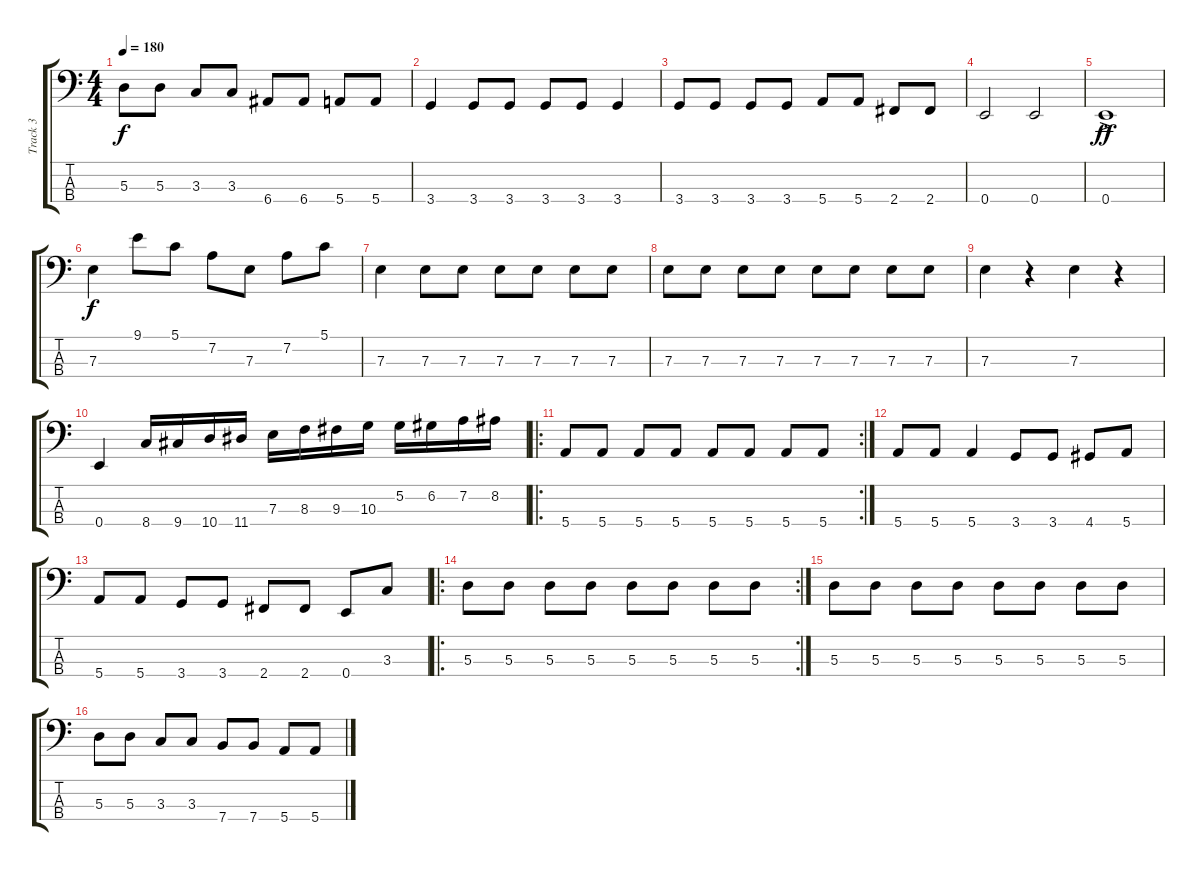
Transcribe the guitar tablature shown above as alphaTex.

\track ("Track 3" "Track 3") {instrument fretlessbass}
\staff {score tabs}
\tuning (G2 D2 A1 E1) {hide}
\ts (4 4)
\tempo 180
\clef f4
\ks c
5.3.8{dy f} 5.3.8 3.3.8 3.3.8 6.4.8 6.4.8 5.4.8 5.4.8 |
3.4.4 3.4.8 3.4.8 3.4.8 3.4.8 3.4.4 |
3.4.8 3.4.8 3.4.8 3.4.8 5.4.8 5.4.8 2.4.8 2.4.8 |
0.4.2 0.4.2 |
0.4{ac}.1{dy ff} |
7.3.4{dy f} 9.1.8 5.1.8 7.2.8 7.3.8 7.2.8 5.1.8 |
7.3.4 7.3.8 7.3.8 7.3.8 7.3.8 7.3.8 7.3.8 |
7.3.8 7.3.8 7.3.8 7.3.8 7.3.8 7.3.8 7.3.8 7.3.8 |
7.3.4 r.4 7.3.4 r.4 |
0.4.4 8.4.16 9.4.16 10.4.16 11.4.16 7.3.16 8.3.16 9.3.16 10.3.16 5.2.16 6.2.16 7.2.16 8.2.16 |
\ro
\rc 2
5.4.8 5.4.8 5.4.8 5.4.8 5.4.8 5.4.8 5.4.8 5.4.8 |
5.4.8 5.4.8 5.4.4 3.4.8 3.4.8 4.4.8 5.4.8 |
5.4.8 5.4.8 3.4.8 3.4.8 2.4.8 2.4.8 0.4.8 3.3.8 |
\ro
\rc 2
5.3.8 5.3.8 5.3.8 5.3.8 5.3.8 5.3.8 5.3.8 5.3.8 |
5.3.8 5.3.8 5.3.8 5.3.8 5.3.8 5.3.8 5.3.8 5.3.8 |
5.3.8 5.3.8 3.3.8 3.3.8 7.4.8 7.4.8 5.4.8 5.4.8
